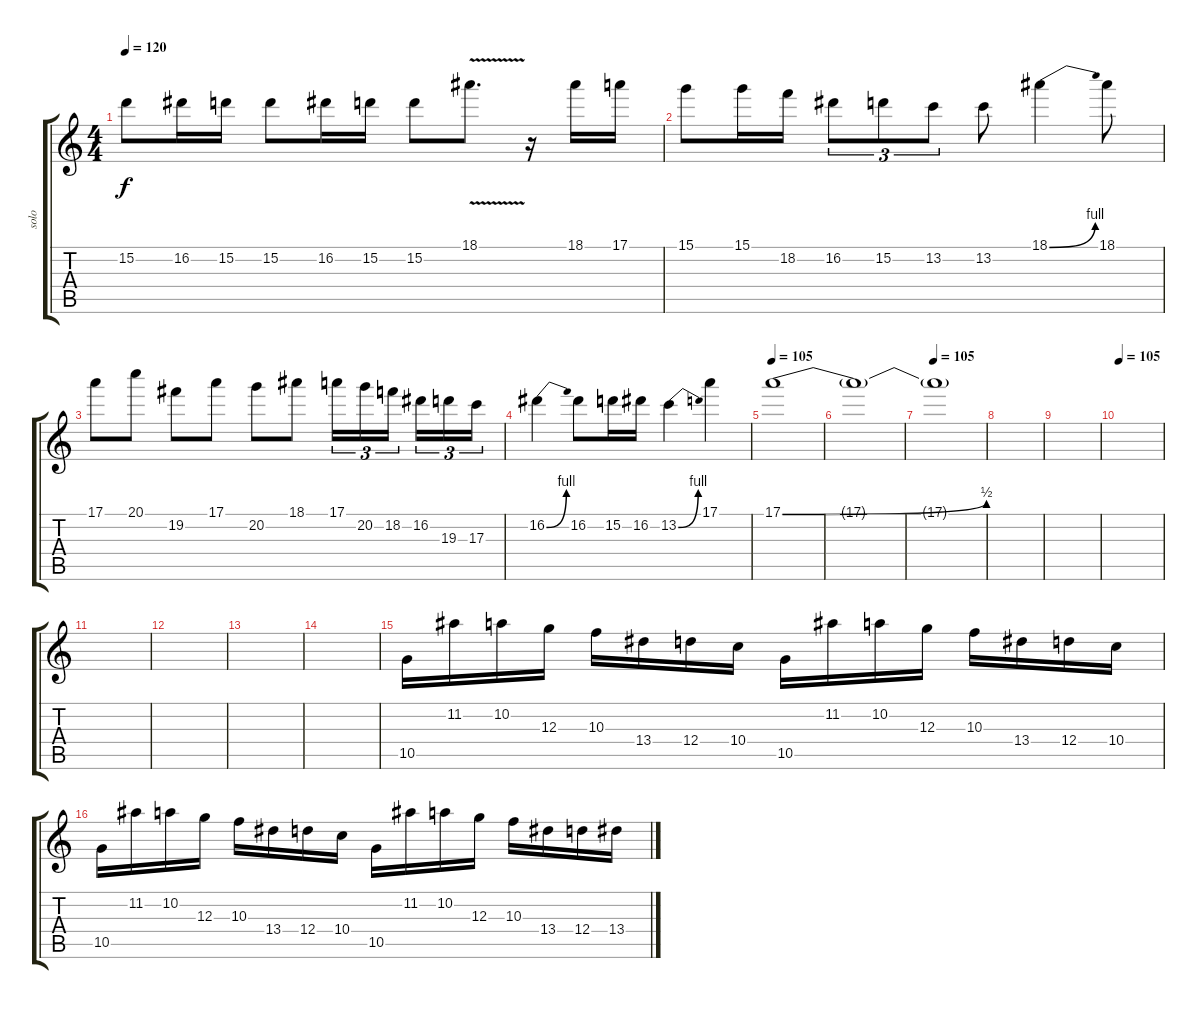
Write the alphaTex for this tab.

\track ("solo" "solo") {instrument distortionguitar}
\staff {score tabs}
\tuning (E4 B3 G3 D3 A2 E2) {hide}
\ts (4 4)
\tempo 120
\clef g2
\ks c
15.2.8{dy f} 16.2.16 15.2.16 15.2.8 16.2.16 15.2.16 15.2.8 18.1{v}.8{d} r.16 18.1.16 17.1.16 |
15.1.8 15.1.16 18.2.16 16.2.8{tu (3 2)} 15.2.8{tu (3 2)} 13.2.8{tu (3 2)} 13.2.8 18.1{be (bend 0 0 60 4)}.4 18.1.8 |
17.1.8 20.1.8 19.2.8 17.1.8 20.2.8 18.1.8 17.1.16{tu (3 2)} 20.2.16{tu (3 2)} 18.2.16{tu (3 2) beam splitsecondary} 16.2.16{tu (3 2)} 19.3.16{tu (3 2)} 17.3.16{tu (3 2)} |
16.2{be (bend 0 0 60 4)}.4 16.2.8 15.2.16 16.2.16 13.2{be (bend 0 0 60 4)}.4 17.1.4 |
\tempo 105
17.1{be (bend 0 0 60 2)}.1{volume 9} |
17.1{t}.1{volume 3} |
\tempo 105
17.1{t}.1 |
|
|
\tempo 105
|
|
|
|
|
10.5.16{volume 16} 11.2.16 10.2.16 12.3.16 10.3.16 13.4.16 12.4.16 10.4.16 10.5.16 11.2.16 10.2.16 12.3.16 10.3.16 13.4.16 12.4.16 10.4.16 |
10.5.16 11.2.16 10.2.16 12.3.16 10.3.16 13.4.16 12.4.16 10.4.16 10.5.16 11.2.16 10.2.16 12.3.16 10.3.16 13.4.16 12.4.16 13.4.16
